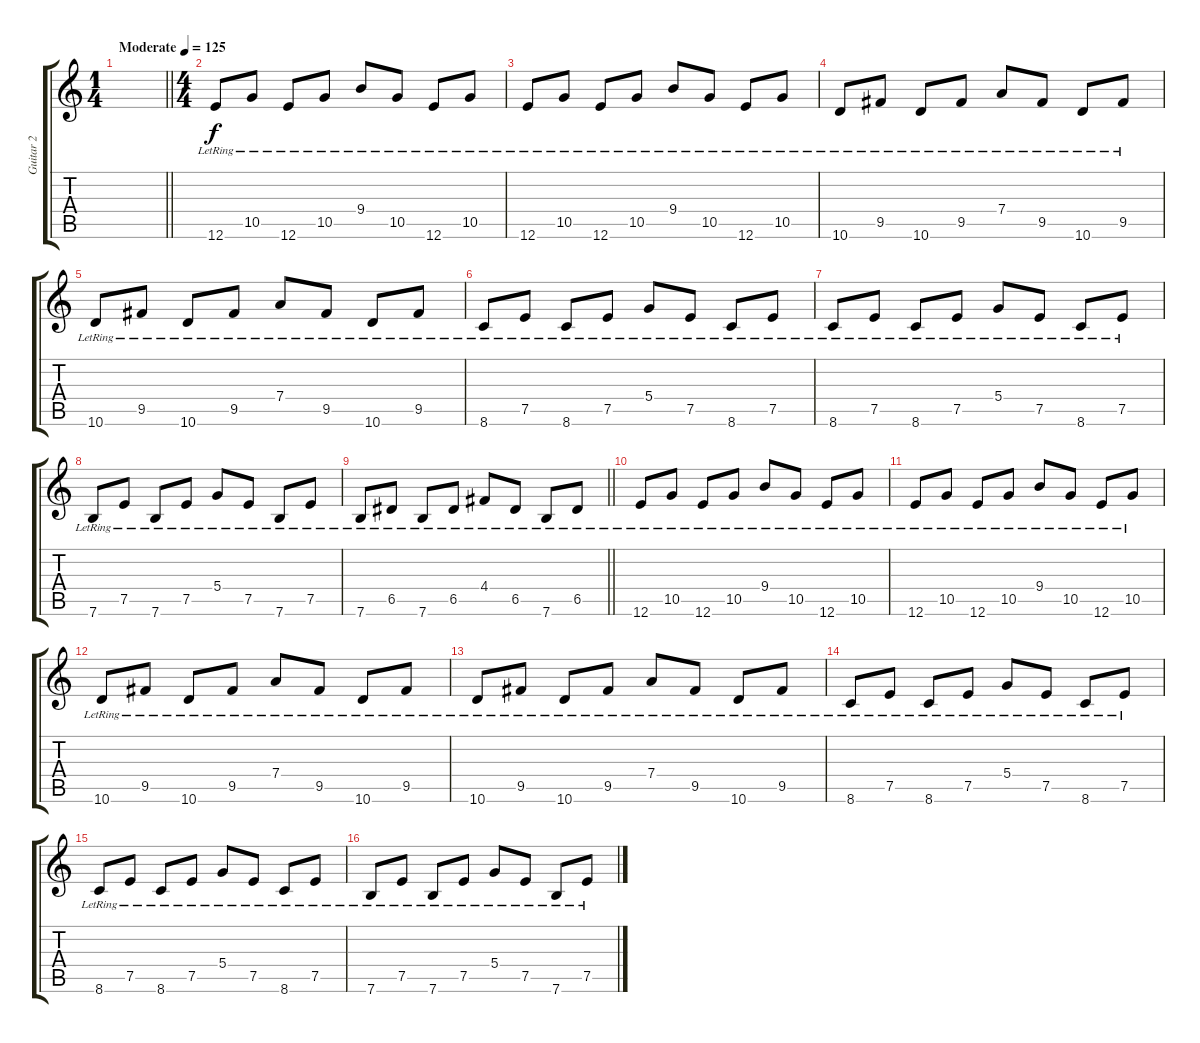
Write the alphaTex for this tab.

\track ("Guitar 2" "Guitar 2") {instrument electricguitarjazz}
\staff {score tabs}
\tuning (E4 B3 G3 D3 A2 E2) {hide}
\ts (1 4)
\tempo (125 "Moderate")
\clef g2
\barLineRight lightlight
\ks c
|
\ts (4 4)
12.6{lr}.8 10.5{lr}.8 12.6{lr}.8 10.5{lr}.8 9.4{lr}.8 10.5{lr}.8 12.6{lr}.8 10.5{lr}.8 |
12.6{lr}.8 10.5{lr}.8 12.6{lr}.8 10.5{lr}.8 9.4{lr}.8 10.5{lr}.8 12.6{lr}.8 10.5{lr}.8 |
10.6{lr}.8 9.5{lr}.8 10.6{lr}.8 9.5{lr}.8 7.4{lr}.8 9.5{lr}.8 10.6{lr}.8 9.5{lr}.8 |
10.6{lr}.8 9.5{lr}.8 10.6{lr}.8 9.5{lr}.8 7.4{lr}.8 9.5{lr}.8 10.6{lr}.8 9.5{lr}.8 |
8.6{lr}.8 7.5{lr}.8 8.6{lr}.8 7.5{lr}.8 5.4{lr}.8 7.5{lr}.8 8.6{lr}.8 7.5{lr}.8 |
8.6{lr}.8 7.5{lr}.8 8.6{lr}.8 7.5{lr}.8 5.4{lr}.8 7.5{lr}.8 8.6{lr}.8 7.5{lr}.8 |
7.6{lr}.8 7.5{lr}.8 7.6{lr}.8 7.5{lr}.8 5.4{lr}.8 7.5{lr}.8 7.6{lr}.8 7.5{lr}.8 |
\barLineRight lightlight
7.6{lr}.8 6.5{lr}.8 7.6{lr}.8 6.5{lr}.8 4.4{lr}.8 6.5{lr}.8 7.6{lr}.8 6.5{lr}.8 |
12.6{lr}.8 10.5{lr}.8 12.6{lr}.8 10.5{lr}.8 9.4{lr}.8 10.5{lr}.8 12.6{lr}.8 10.5{lr}.8 |
12.6{lr}.8 10.5{lr}.8 12.6{lr}.8 10.5{lr}.8 9.4{lr}.8 10.5{lr}.8 12.6{lr}.8 10.5{lr}.8 |
10.6{lr}.8 9.5{lr}.8 10.6{lr}.8 9.5{lr}.8 7.4{lr}.8 9.5{lr}.8 10.6{lr}.8 9.5{lr}.8 |
10.6{lr}.8 9.5{lr}.8 10.6{lr}.8 9.5{lr}.8 7.4{lr}.8 9.5{lr}.8 10.6{lr}.8 9.5{lr}.8 |
8.6{lr}.8 7.5{lr}.8 8.6{lr}.8 7.5{lr}.8 5.4{lr}.8 7.5{lr}.8 8.6{lr}.8 7.5{lr}.8 |
8.6{lr}.8 7.5{lr}.8 8.6{lr}.8 7.5{lr}.8 5.4{lr}.8 7.5{lr}.8 8.6{lr}.8 7.5{lr}.8 |
7.6{lr}.8 7.5{lr}.8 7.6{lr}.8 7.5{lr}.8 5.4{lr}.8 7.5{lr}.8 7.6{lr}.8 7.5{lr}.8
